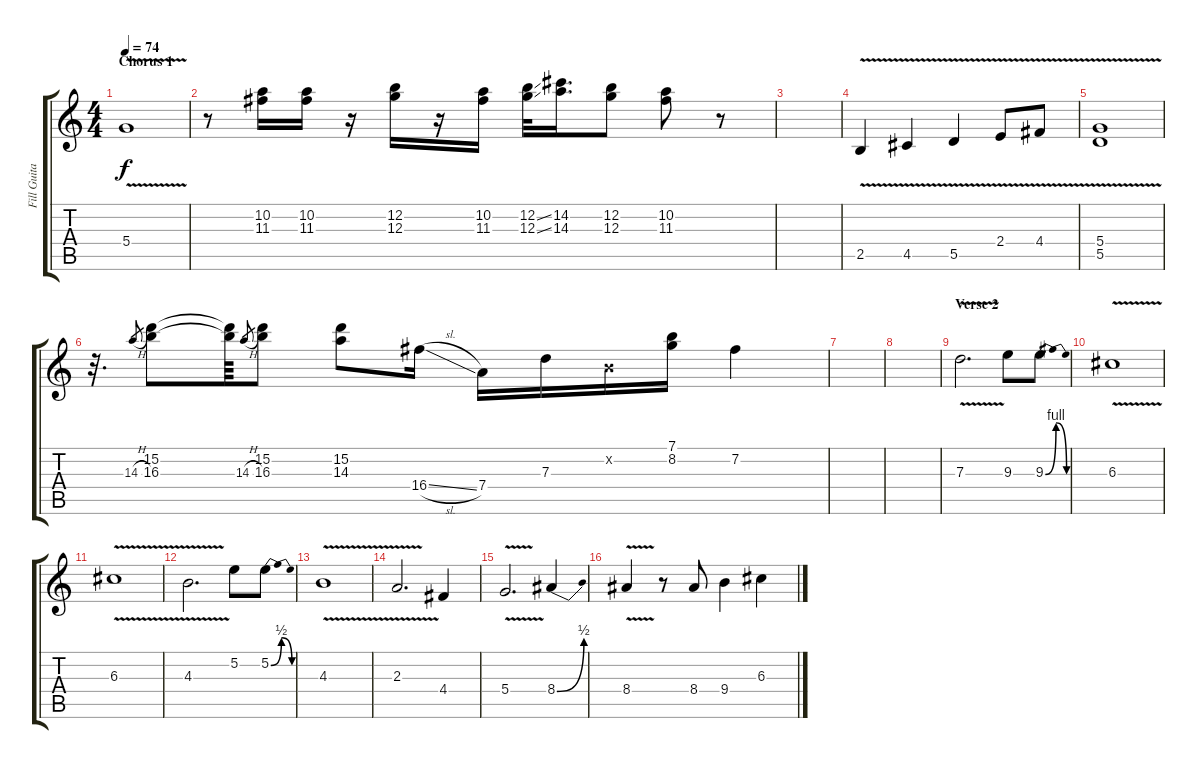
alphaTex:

\track ("Fill Guitar #1" "Fill Guita") {instrument distortionguitar}
\staff {score tabs}
\tuning (E4 B3 G3 D3 A2 E2) {hide}
\ts (4 4)
\section ("" "Chorus 1")
\tempo 74
\clef g2
\ks c
5.4{v}.1{dy f} |
r.8{volume 16 balance 8} (10.2 11.3).16 (10.2 11.3).16 r.16 (12.2 12.3).16 r.16 (10.2 11.3).16 (12.2{ss} 12.3{ss}).32 (14.2 14.3).16{d} (12.2 12.3).8 (10.2 11.3).8 r.8 |
|
2.5{v}.4{volume 11 balance 12} 4.5{v}.4 5.5{v}.4 2.4{v}.8 4.4{v}.8 |
(5.4{v} 5.5{v}).1 |
r.32{d volume 16} 14.3{h}.8{gr} (15.2 16.3).8 (15.2{t} 16.3{t}).64 14.3{h}.8{gr} (15.2 16.3).8 (15.2 14.3).8 16.4{sl}.16 7.4.16 7.3.16 0.2{x}.16 (7.1 8.2).16 7.2.4 |
|
|
\section ("" "Verse 2")
7.3{v}.2{d volume 10} 9.3.8 9.3{be (bendrelease 0 0 30 4 30 4 60 0)}.8 |
6.3{v}.1 |
6.3{v}.1 |
4.3{v}.2{d} 5.2.8 5.2{be (bendrelease 0 0 30 2 30 2 60 0)}.8 |
4.3{v}.1 |
2.3{v}.2{d} 4.4.4 |
5.4{v}.2{d} 8.4{be (bend 0 0 60 2)}.4 |
8.4{v}.4 r.8 8.4.8 9.4.4 6.3.4
